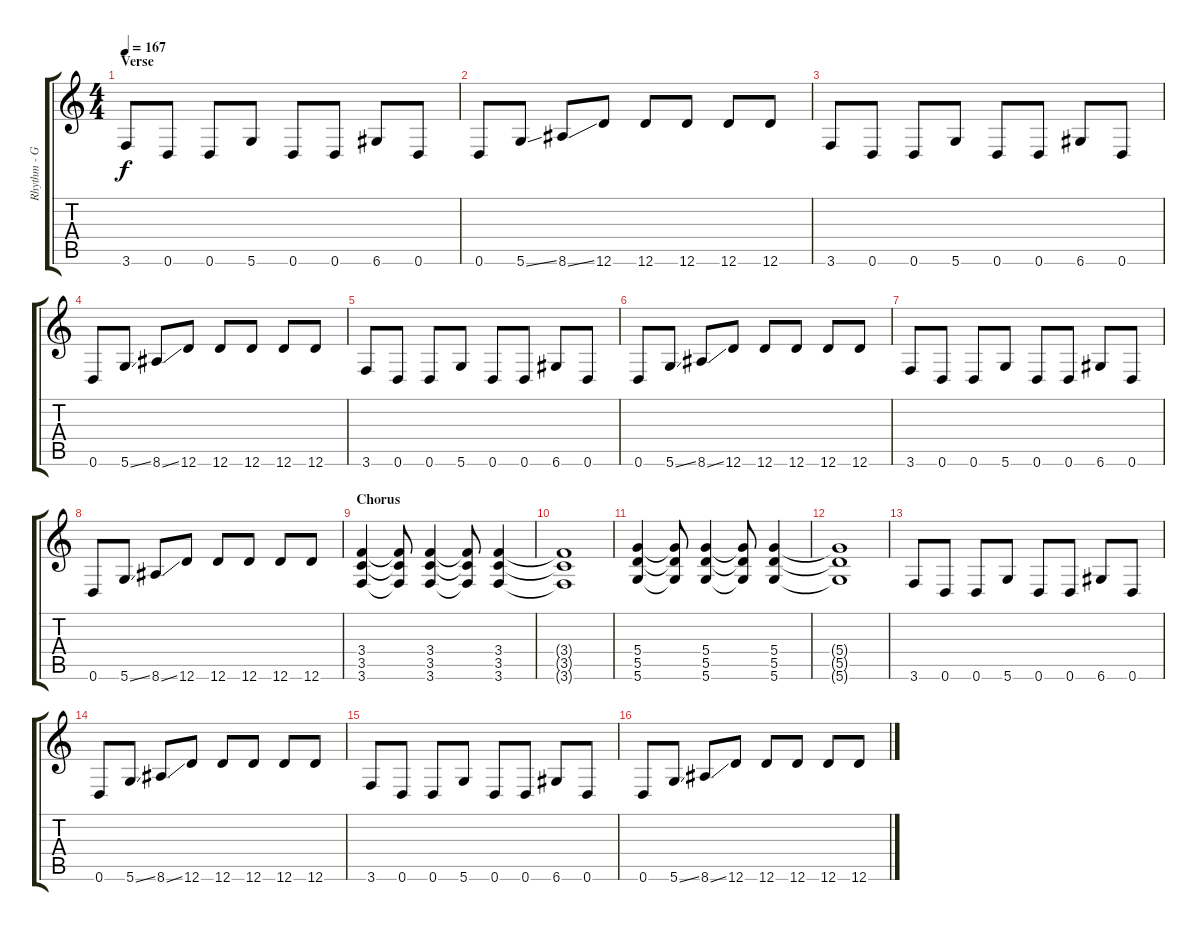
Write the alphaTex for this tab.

\track ("Rhythm - Guitar" "Rhythm - G") {instrument distortionguitar}
\staff {score tabs}
\tuning (E4 B3 G3 D3 A2 D2) {hide}
\ts (4 4)
\section ("" "Verse")
\tempo 167
\clef g2
\ks c
3.6.8{dy f} 0.6.8 0.6.8 5.6.8 0.6.8 0.6.8 6.6.8 0.6.8 |
0.6.8 5.6{ss}.8 8.6{ss}.8 12.6.8 12.6.8 12.6.8 12.6.8 12.6.8 |
3.6.8 0.6.8 0.6.8 5.6.8 0.6.8 0.6.8 6.6.8 0.6.8 |
0.6.8 5.6{ss}.8 8.6{ss}.8 12.6.8 12.6.8 12.6.8 12.6.8 12.6.8 |
3.6.8 0.6.8 0.6.8 5.6.8 0.6.8 0.6.8 6.6.8 0.6.8 |
0.6.8 5.6{ss}.8 8.6{ss}.8 12.6.8 12.6.8 12.6.8 12.6.8 12.6.8 |
3.6.8 0.6.8 0.6.8 5.6.8 0.6.8 0.6.8 6.6.8 0.6.8 |
0.6.8 5.6{ss}.8 8.6{ss}.8 12.6.8 12.6.8 12.6.8 12.6.8 12.6.8 |
\section ("" "Chorus")
(3.4 3.5 3.6).4 (3.4{t} 3.5{t} 3.6{t}).8 (3.4 3.5 3.6).4 (3.4{t} 3.5{t} 3.6{t}).8 (3.4 3.5 3.6).4 |
(3.4{t} 3.5{t} 3.6{t}).1 |
(5.4 5.5 5.6).4 (5.4{t} 5.5{t} 5.6{t}).8 (5.4 5.5 5.6).4 (5.4{t} 5.5{t} 5.6{t}).8 (5.4 5.5 5.6).4 |
(5.4{t} 5.5{t} 5.6{t}).1 |
3.6.8 0.6.8 0.6.8 5.6.8 0.6.8 0.6.8 6.6.8 0.6.8 |
0.6.8 5.6{ss}.8 8.6{ss}.8 12.6.8 12.6.8 12.6.8 12.6.8 12.6.8 |
3.6.8 0.6.8 0.6.8 5.6.8 0.6.8 0.6.8 6.6.8 0.6.8 |
0.6.8 5.6{ss}.8 8.6{ss}.8 12.6.8 12.6.8 12.6.8 12.6.8 12.6.8
